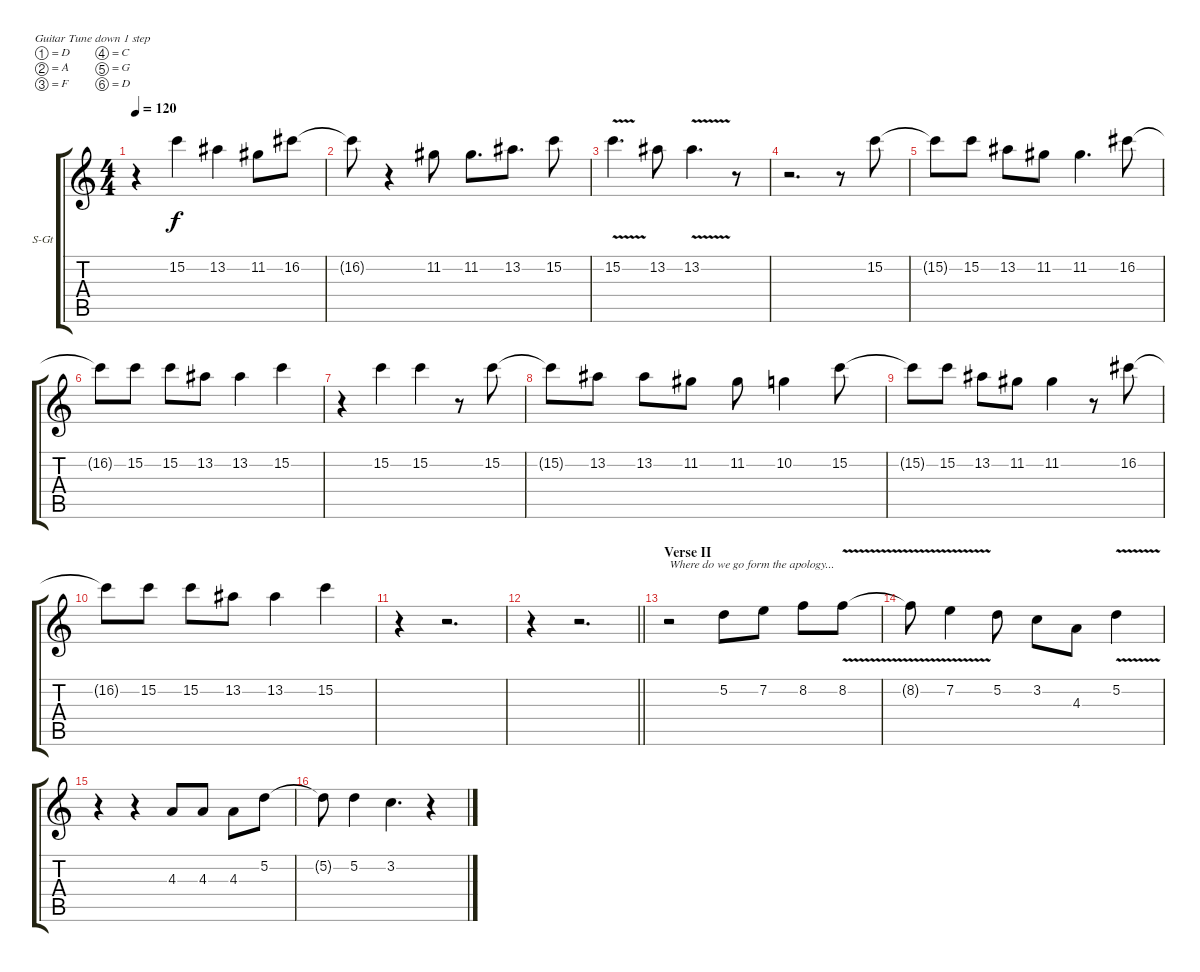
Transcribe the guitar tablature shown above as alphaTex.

\bracketExtendMode groupsimilarinstruments
\firstSystemTrackNameOrientation horizontal
\otherSystemsTrackNameOrientation horizontal
\track ("T. Sammet - Vocals" "S-Gt") {instrument violin}
\staff {score tabs}
\tuning (D4 A3 F3 C3 G2 D2)
\displaytranspose 12
\ts (4 4)
\tempo 120
\clef g2
\ks c
r.4{dy f} 15.2.4 13.2.4 11.2.8 16.2.8 |
16.2{t}.8 r.4 11.2.8 11.2.8{d} 13.2.8{d} 15.2.8 |
15.2{v}.4{d} 13.2.8 13.2{v}.4{d} r.8 |
r.2{d} r.8 15.2.8 |
15.2{t}.8 15.2.8 13.2.8 11.2.8 11.2.4{d} 16.2.8 |
16.2{t}.8 15.2.8 15.2.8 13.2.8 13.2.4 15.2.4 |
r.4 15.2.4 15.2.4 r.8 15.2.8 |
15.2{t}.8 13.2.8 13.2.8 11.2.8 11.2.8 10.2.4 15.2.8 |
15.2{t}.8 15.2.8 13.2.8 11.2.8 11.2.4 r.8 16.2.8 |
16.2{t}.8 15.2.8 15.2.8 13.2.8 13.2.4 15.2.4 |
r.4 r.2{d} |
\barLineRight lightlight
r.4 r.2{d} |
\section ("" "Verse II")
r.2{txt "Where do we go form the apology..."} 5.2.8 7.2.8 8.2.8 8.2{v}.8 |
8.2{v t}.8 7.2{v}.4 5.2.8 3.2.8 4.3.8 5.2{v}.4 |
r.4 r.4 4.3.8 4.3.8 4.3.8 5.2.8 |
5.2{t}.8 5.2.4 3.2.4{d} r.4
